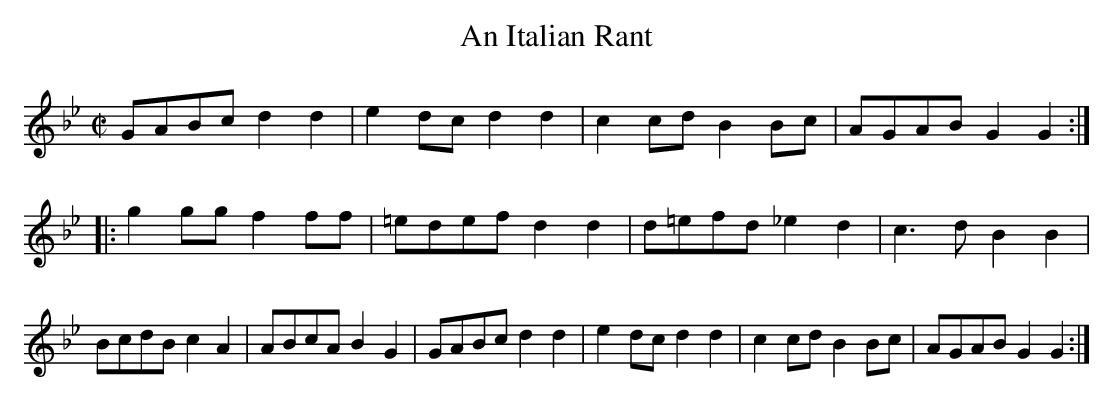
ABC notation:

X:1
T:An Italian Rant
M:C|
L:1/8
K:Gm
GABcd2d2|e2dcd2d2|c2cdB2Bc|AGABG2G2:||:g2ggf2ff|=edefd2d2|d=efd_e2d2|\
c3dB2B2|BcdBc2A2|ABcAB2G2|GABcd2d2|e2dcd2d2|c2cdB2Bc|AGABG2G2:|
